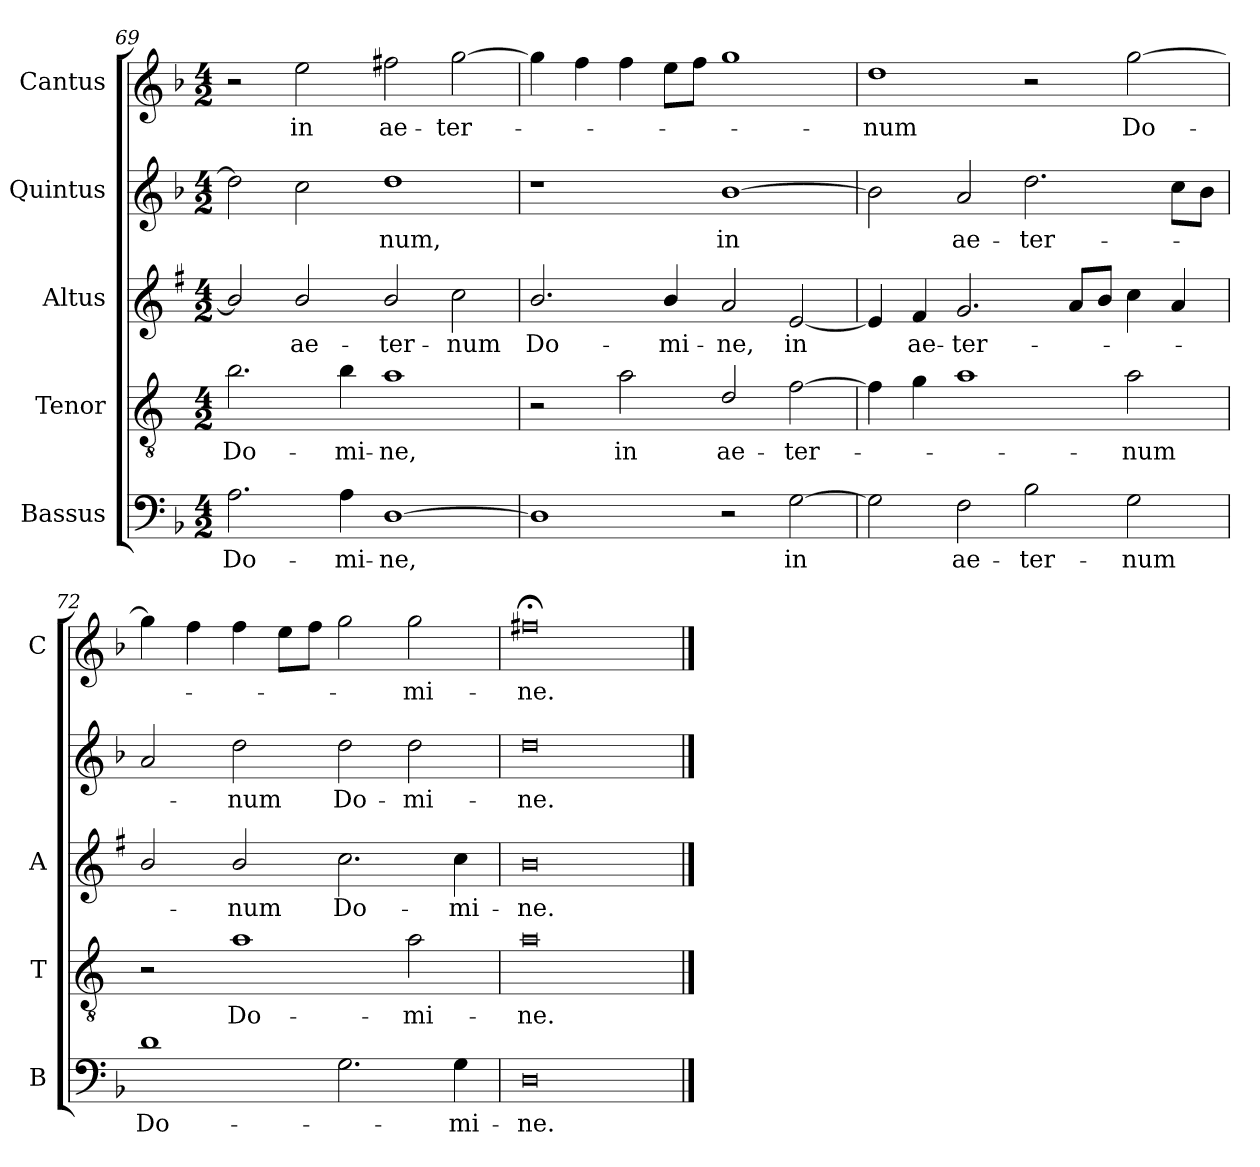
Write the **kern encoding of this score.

**kern	**text	**kern	**text	**kern	**text	**kern	**text	**kern	**text
*part5	*part5	*part4	*part4	*part3	*part3	*part2	*part2	*part1	*part1
*staff5	*staff5	*staff4	*staff4	*staff3	*staff3	*staff2	*staff2	*staff1	*staff1
*I"Bassus	*	*I"Tenor	*	*I"Altus	*	*I"Quintus	*	*I"Cantus	*
*I'B	*	*I'T	*	*I'A	*	*	*	*I'C	*
!!LO:LB:g=z
*clefF4	*	*clefGv2	*	*clefG2	*	*clefG2	*	*clefG2	*
*	*	*ITrd4c7	*	*ITrd1c2	*	*	*	*	*
*k[b-]	*	*k[b-]	*	*k[b-]	*	*k[b-]	*	*k[b-]	*
*F:	*	*F:	*	*F:	*	*F:	*	*F:	*
*M4/2	*	*M4/2	*	*M4/2	*	*M4/2	*	*M4/2	*
=69	=69	=69	=69	=69	=69	=69	=69	=69	=69
!	!LO:LY:b	!	!LO:LY:b	!	!	!	!	!	!
2.A\	Do-	2.e\	Do-	2a/]	.	2dd\]	.	2r	.
!	!	!	!	!	!LO:LY:b	!	!	!	!LO:LY:b
.	.	.	.	2a/	ae-	2cc\	.	2ee\	in
!	!LO:LY:b	!	!LO:LY:b	!	!	!	!	!	!
4A\	-mi-	4e\	-mi-	.	.	.	.	.	.
!	!LO:LY:b	!	!LO:LY:b	!	!LO:LY:b	!	!LO:LY:b	!	!LO:LY:b
[1D	-ne,	1d	-ne,	2a/	-ter-	1dd	-num,	2ff#X\	ae-
!	!	!	!	!	!LO:LY:b	!	!	!	!LO:LY:b
.	.	.	.	2b-\	-num	.	.	[2gg\	-ter-
=70	=70	=70	=70	=70	=70	=70	=70	=70	=70
!	!	!	!	!	!LO:LY:b	!	!	!	!
1D]	.	2r	.	2.a/	Do-	1r	.	4gg\]	.
.	.	.	.	.	.	.	.	4ff\	.
!	!	!	!LO:LY:b	!	!	!	!	!	!
.	.	2d\	in	.	.	.	.	4ff\	.
!	!	!	!	!	!LO:LY:b	!	!	!	!
.	.	.	.	4a/	-mi-	.	.	8ee\L	.
.	.	.	.	.	.	.	.	8ff\J	.
!	!	!	!LO:LY:b	!	!LO:LY:b	!	!LO:LY:b	!	!
2r	.	2G/	ae-	2g/	-ne,	[1b-	in	1gg	.
!	!LO:LY:b	!	!LO:LY:b	!	!LO:LY:b	!	!	!	!
[2G\	in	[2B-\	-ter-	[2d/	in	.	.	.	.
=71	=71	=71	=71	=71	=71	=71	=71	=71	=71
!	!	!	!	!	!	!	!	!	!LO:LY:b
2G\]	.	4B-\]	.	4d/]	.	2b-\]	.	1dd	-num
!	!	!	!	!	!LO:LY:b	!	!	!	!
.	.	4c\	.	4e/	ae-	.	.	.	.
!	!LO:LY:b	!	!	!	!LO:LY:b	!	!LO:LY:b	!	!
2F\	ae-	1d	.	2.f/	-ter-	2a/	ae-	.	.
!	!LO:LY:b	!	!	!	!	!	!LO:LY:b	!	!
2B-\	-ter-	.	.	.	.	2.dd\	-ter-	2r	.
.	.	.	.	8g/L	.	.	.	.	.
.	.	.	.	8a/J	.	.	.	.	.
!	!LO:LY:b	!	!LO:LY:b	!	!	!	!	!	!LO:LY:b
2G\	-num	2d\	-num	4b-\	.	.	.	[2gg\	Do-
.	.	.	.	4g/	.	8cc\L	.	.	.
.	.	.	.	.	.	8b-\J	.	.	.
=72	=72	=72	=72	=72	=72	=72	=72	=72	=72
!	!LO:LY:b	!	!	!	!	!	!	!	!
1d	Do-	2r	.	2a/	.	2a/	.	4gg\]	.
.	.	.	.	.	.	.	.	4ff\	.
!	!	!	!LO:LY:b	!	!LO:LY:b	!	!LO:LY:b	!	!
.	.	1d	Do-	2a/	-num	2dd\	-num	4ff\	.
.	.	.	.	.	.	.	.	8ee\L	.
.	.	.	.	.	.	.	.	8ff\J	.
!	!	!	!	!	!LO:LY:b	!	!LO:LY:b	!	!
2.G\	.	.	.	2.b-\	Do-	2dd\	Do-	2gg\	.
!	!	!	!LO:LY:b	!	!	!	!LO:LY:b	!	!LO:LY:b
.	.	2d\	-mi-	.	.	2dd\	-mi-	2gg\	-mi-
!	!LO:LY:b	!	!	!	!LO:LY:b	!	!	!	!
4G\	-mi-	.	.	4b-\	-mi-	.	.	.	.
=73	=73	=73	=73	=73	=73	=73	=73	=73	=73
!	!LO:LY:b	!	!LO:LY:b	!	!LO:LY:b	!	!LO:LY:b	!	!LO:LY:b
0D	-ne.	0d	-ne.	0a	-ne.	0dd	-ne.	0ff#X;<	-ne.
==	==	==	==	==	==	==	==	==	==
*-	*-	*-	*-	*-	*-	*-	*-	*-	*-
